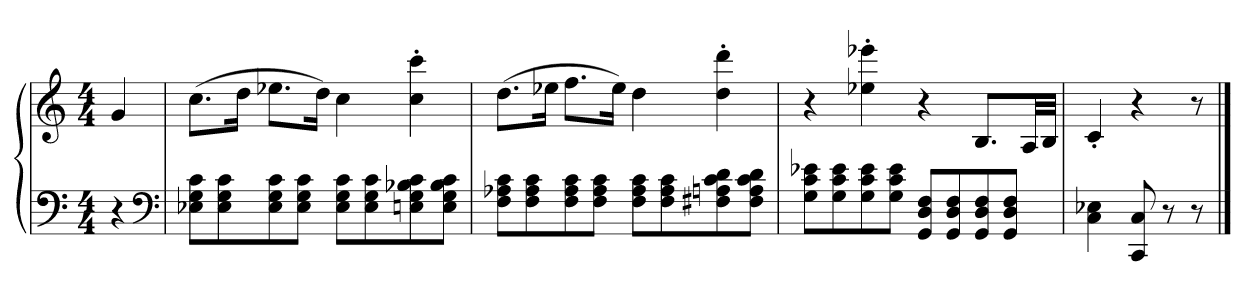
**kern	**kern
*part1	*part1
*staff2	*staff1
*clefF4	*clefG2
*k[]	*k[]
*C:	*C:
*M4/4	*M4/4
=	=
4r	4g
*clefF4	*
=125	=125
8E-X 8G 8cL	(8.ccL
8E- 8G 8c	.
.	16ddJk
8E- 8G 8c	8.ee-XL
8E- 8G 8cJ	.
.	16ddJk)
8E- 8G 8cL	4cc
8E- 8G 8c	.
8En 8G 8B-X 8c	4cc' 4ccc'
8E 8G 8B- 8cJ	.
=126	=126
8F 8A-X 8cL	(8.ddL
8F 8A- 8c	.
.	16ee-XJk
8F 8A- 8c	8.ffL
8F 8A- 8cJ	.
.	16ee-Jk)
8F 8A- 8cL	4dd
8F 8A- 8c	.
8F#X 8An 8c 8d	4dd' 4ddd'
8F# 8A 8c 8dJ	.
=127	=127
8G 8c 8e-XL	4r
8G 8c 8e-	.
8G 8c 8e-	4ee-X' 4eee-X'
8G 8c 8e-J	.
8GG 8D 8FL	4r
8GG 8D 8F	.
8GG 8D 8F	8.BL
8GG 8D 8FJ	.
.	32ALL
.	32BJJJ
=128	=128
4C 4E-X	4c'
8CC 8C	4r
8r	.
8r	8r
==	==
*-	*-
